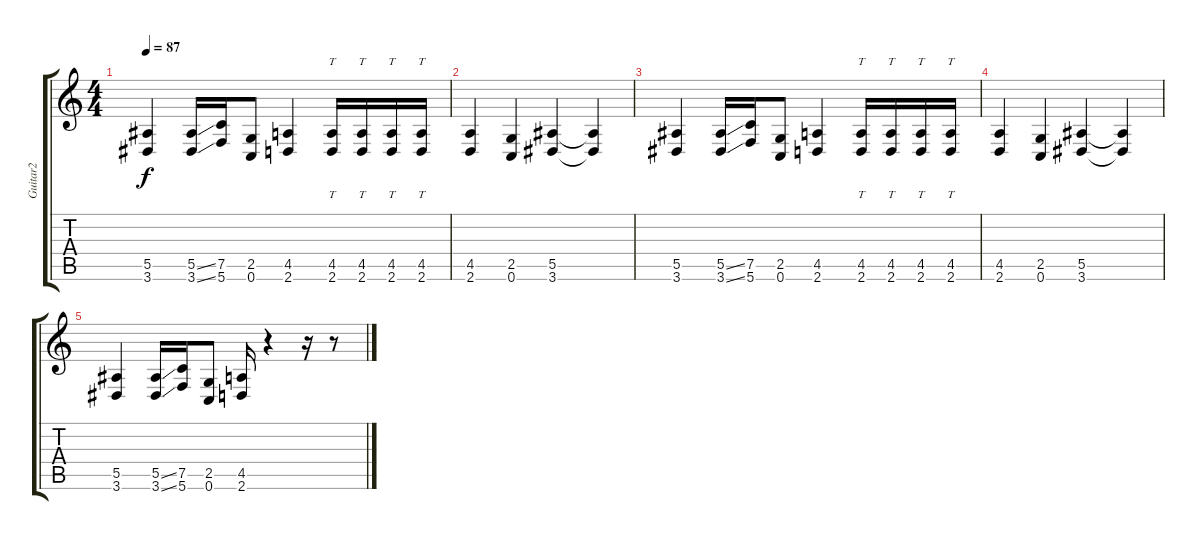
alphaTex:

\track ("Guitar2" "Guitar2") {instrument distortionguitar}
\staff {score tabs}
\tuning (C4 G3 Eb3 Bb2 F2 C2) {hide}
\ts (4 4)
\tempo 87
\clef g2
\ks c
(5.5 3.6).4{dy f} (5.5{ss} 3.6{ss}).16 (7.5 5.6).16 (2.5 0.6).8 (4.5 2.6).4 (4.5 2.6).16{tt} (4.5 2.6).16{tt} (4.5 2.6).16{tt} (4.5 2.6).16{tt} |
(4.5 2.6).4 (2.5 0.6).4 (5.5 3.6).4 (5.5{t} 3.6{t}).4 |
(5.5 3.6).4 (5.5{ss} 3.6{ss}).16 (7.5 5.6).16 (2.5 0.6).8 (4.5 2.6).4 (4.5 2.6).16{tt} (4.5 2.6).16{tt} (4.5 2.6).16{tt} (4.5 2.6).16{tt} |
(4.5 2.6).4 (2.5 0.6).4 (5.5 3.6).4 (5.5{t} 3.6{t}).4 |
(5.5 3.6).4 (5.5{ss} 3.6{ss}).16 (7.5 5.6).16 (2.5 0.6).8 (4.5 2.6).16 r.4 r.16 r.8
